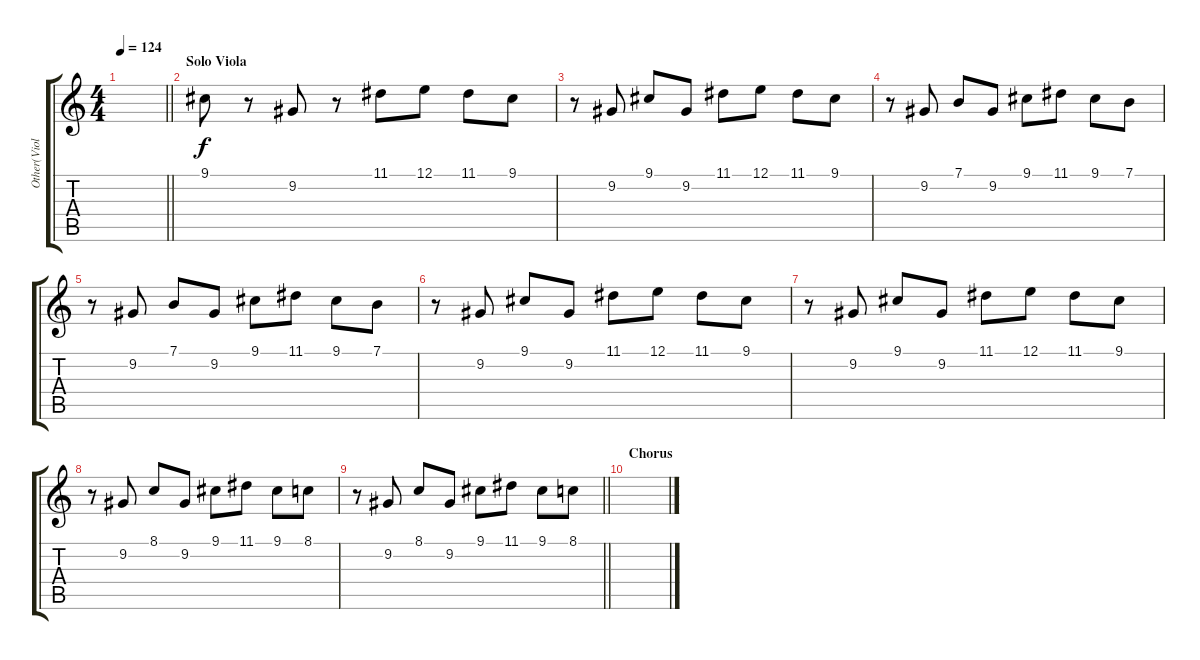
\track ("Other(Viola)" "Other(Viol") {instrument violin}
\staff {score tabs}
\tuning (E4 B3 G3 D3 A2 E2) {hide}
\ts (4 4)
\tempo 124
\clef g2
\barLineRight lightlight
\ks c
|
\section ("" "Solo Viola")
9.1.8 r.8 9.2.8 r.8 11.1.8 12.1.8 11.1.8 9.1.8 |
r.8 9.2.8 9.1.8 9.2.8 11.1.8 12.1.8 11.1.8 9.1.8 |
r.8 9.2.8 7.1.8 9.2.8 9.1.8 11.1.8 9.1.8 7.1.8 |
r.8 9.2.8 7.1.8 9.2.8 9.1.8 11.1.8 9.1.8 7.1.8 |
r.8 9.2.8 9.1.8 9.2.8 11.1.8 12.1.8 11.1.8 9.1.8 |
r.8 9.2.8 9.1.8 9.2.8 11.1.8 12.1.8 11.1.8 9.1.8 |
r.8 9.2.8 8.1.8 9.2.8 9.1.8 11.1.8 9.1.8 8.1.8 |
\barLineRight lightlight
r.8 9.2.8 8.1.8 9.2.8 9.1.8 11.1.8 9.1.8 8.1.8 |
\section ("" "Chorus")
